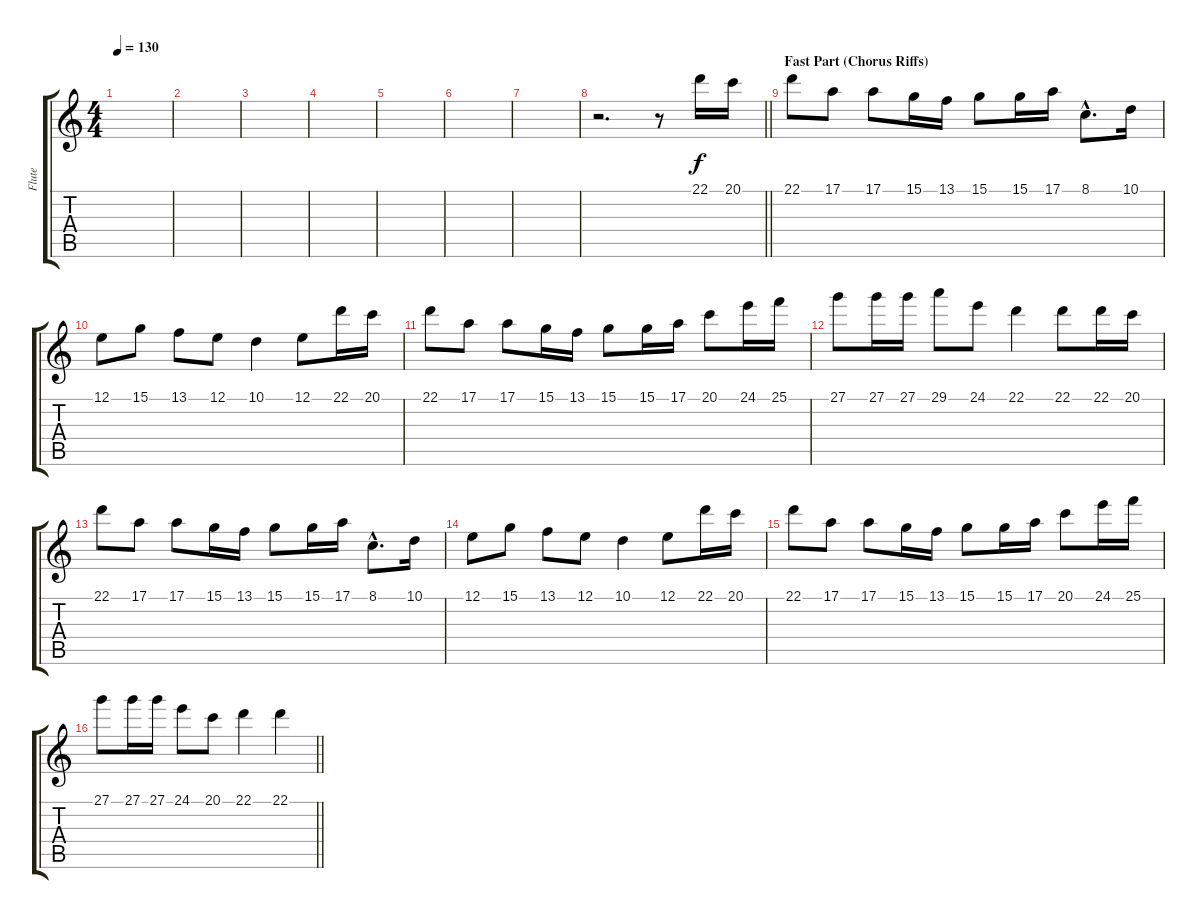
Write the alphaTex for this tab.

\track ("Flute" "Flute") {instrument flute}
\staff {score tabs}
\tuning (E4 B3 G3 D3 A2 E2) {hide}
\ts (4 4)
\tempo 130
\clef g2
\ks c
|
|
|
|
|
|
|
\barLineRight lightlight
r.2{d} r.8 22.1.16 20.1.16 |
\section ("" "Fast Part (Chorus Riffs)")
22.1.8 17.1.8 17.1.8 15.1.16 13.1.16 15.1.8 15.1.16 17.1.16 8.1{hac}.8{d} 10.1.16 |
12.1.8 15.1.8 13.1.8 12.1.8 10.1.4 12.1.8 22.1.16 20.1.16 |
22.1.8 17.1.8 17.1.8 15.1.16 13.1.16 15.1.8 15.1.16 17.1.16 20.1.8 24.1.16 25.1.16 |
27.1.8 27.1.16 27.1.16 29.1.8 24.1.8 22.1.4 22.1.8 22.1.16 20.1.16 |
22.1.8 17.1.8 17.1.8 15.1.16 13.1.16 15.1.8 15.1.16 17.1.16 8.1{hac}.8{d} 10.1.16 |
12.1.8 15.1.8 13.1.8 12.1.8 10.1.4 12.1.8 22.1.16 20.1.16 |
22.1.8 17.1.8 17.1.8 15.1.16 13.1.16 15.1.8 15.1.16 17.1.16 20.1.8 24.1.16 25.1.16 |
\barLineRight lightlight
27.1.8 27.1.16 27.1.16 24.1.8 20.1.8 22.1.4 22.1.4
